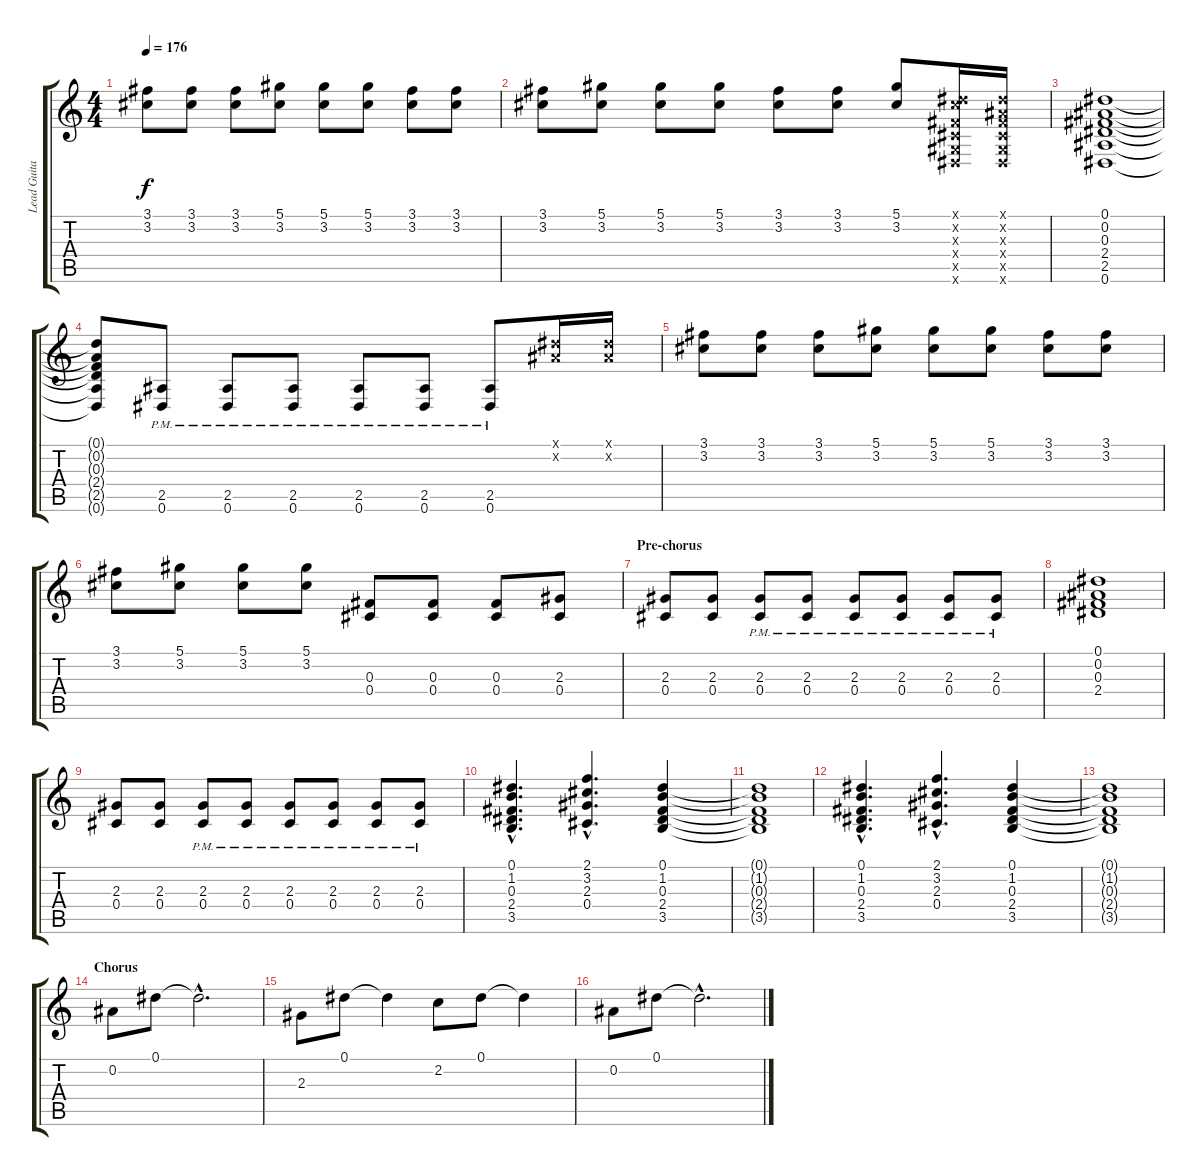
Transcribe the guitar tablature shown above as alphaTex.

\track ("Lead Guitar ----- The Edge" "Lead Guita") {instrument overdrivenguitar}
\staff {score tabs}
\tuning (Eb4 Bb3 Gb3 Db3 Ab2 Eb2) {hide}
\ts (4 4)
\tempo 176
\clef g2
\ks c
(3.1 3.2).8{dy f} (3.1 3.2).8 (3.1 3.2).8 (5.1 3.2).8 (5.1 3.2).8 (5.1 3.2).8 (3.1 3.2).8 (3.1 3.2).8 |
(3.1 3.2).8 (5.1 3.2).8 (5.1 3.2).8 (5.1 3.2).8 (3.1 3.2).8 (3.1 3.2).8 (5.1 3.2).8 (0.1{x} 3.2{x} 0.3{x} 0.4{x} 0.5{x} 0.6{x}).16 (0.1{x} 0.2{x} 0.3{x} 0.4{x} 0.5{x} 0.6{x}).16 |
(0.1 0.2 0.3 2.4 2.5 0.6).1 |
(0.1{t} 0.2{t} 0.3{t} 2.4{t} 2.5{t} 0.6{t}).8 (2.5{pm} 0.6{pm}).8 (2.5{pm} 0.6{pm}).8 (2.5{pm} 0.6{pm}).8 (2.5{pm} 0.6{pm}).8 (2.5{pm} 0.6{pm}).8 (2.5{pm} 0.6{pm}).8 (0.1{x} 0.2{x}).16 (0.1{x} 0.2{x}).16 |
(3.1 3.2).8 (3.1 3.2).8 (3.1 3.2).8 (5.1 3.2).8 (5.1 3.2).8 (5.1 3.2).8 (3.1 3.2).8 (3.1 3.2).8 |
(3.1 3.2).8 (5.1 3.2).8 (5.1 3.2).8 (5.1 3.2).8 (0.3 0.4).8 (0.3 0.4).8 (0.3 0.4).8 (2.3 0.4).8 |
\section ("" "Pre-chorus")
(2.3 0.4).8 (2.3 0.4).8 (2.3{pm} 0.4{pm}).8 (2.3{pm} 0.4{pm}).8 (2.3{pm} 0.4{pm}).8 (2.3{pm} 0.4{pm}).8 (2.3{pm} 0.4{pm}).8 (2.3{pm} 0.4{pm}).8 |
(0.1 0.2 0.3 2.4).1 |
(2.3 0.4).8 (2.3 0.4).8 (2.3{pm} 0.4{pm}).8 (2.3{pm} 0.4{pm}).8 (2.3{pm} 0.4{pm}).8 (2.3{pm} 0.4{pm}).8 (2.3{pm} 0.4{pm}).8 (2.3{pm} 0.4{pm}).8 |
(0.1{hac} 1.2{hac} 0.3{hac} 2.4{hac} 3.5{hac}).4{d} (2.1{hac} 3.2{hac} 2.3{hac} 0.4{hac}).4{d} (0.1 1.2 0.3 2.4 3.5).4 |
(0.1{t} 1.2{t} 0.3{t} 2.4{t} 3.5{t}).1 |
(0.1{hac} 1.2{hac} 0.3{hac} 2.4{hac} 3.5{hac}).4{d} (2.1{hac} 3.2{hac} 2.3{hac} 0.4{hac}).4{d} (0.1 1.2 0.3 2.4 3.5).4 |
(0.1{t} 1.2{t} 0.3{t} 2.4{t} 3.5{t}).1 |
\section ("" "Chorus")
0.2.8 0.1.8 0.1{hac t}.2{d} |
2.3.8 0.1.8 0.1{t}.4 2.2.8 0.1.8 0.1{t}.4 |
0.2.8 0.1.8 0.1{hac t}.2{d}
